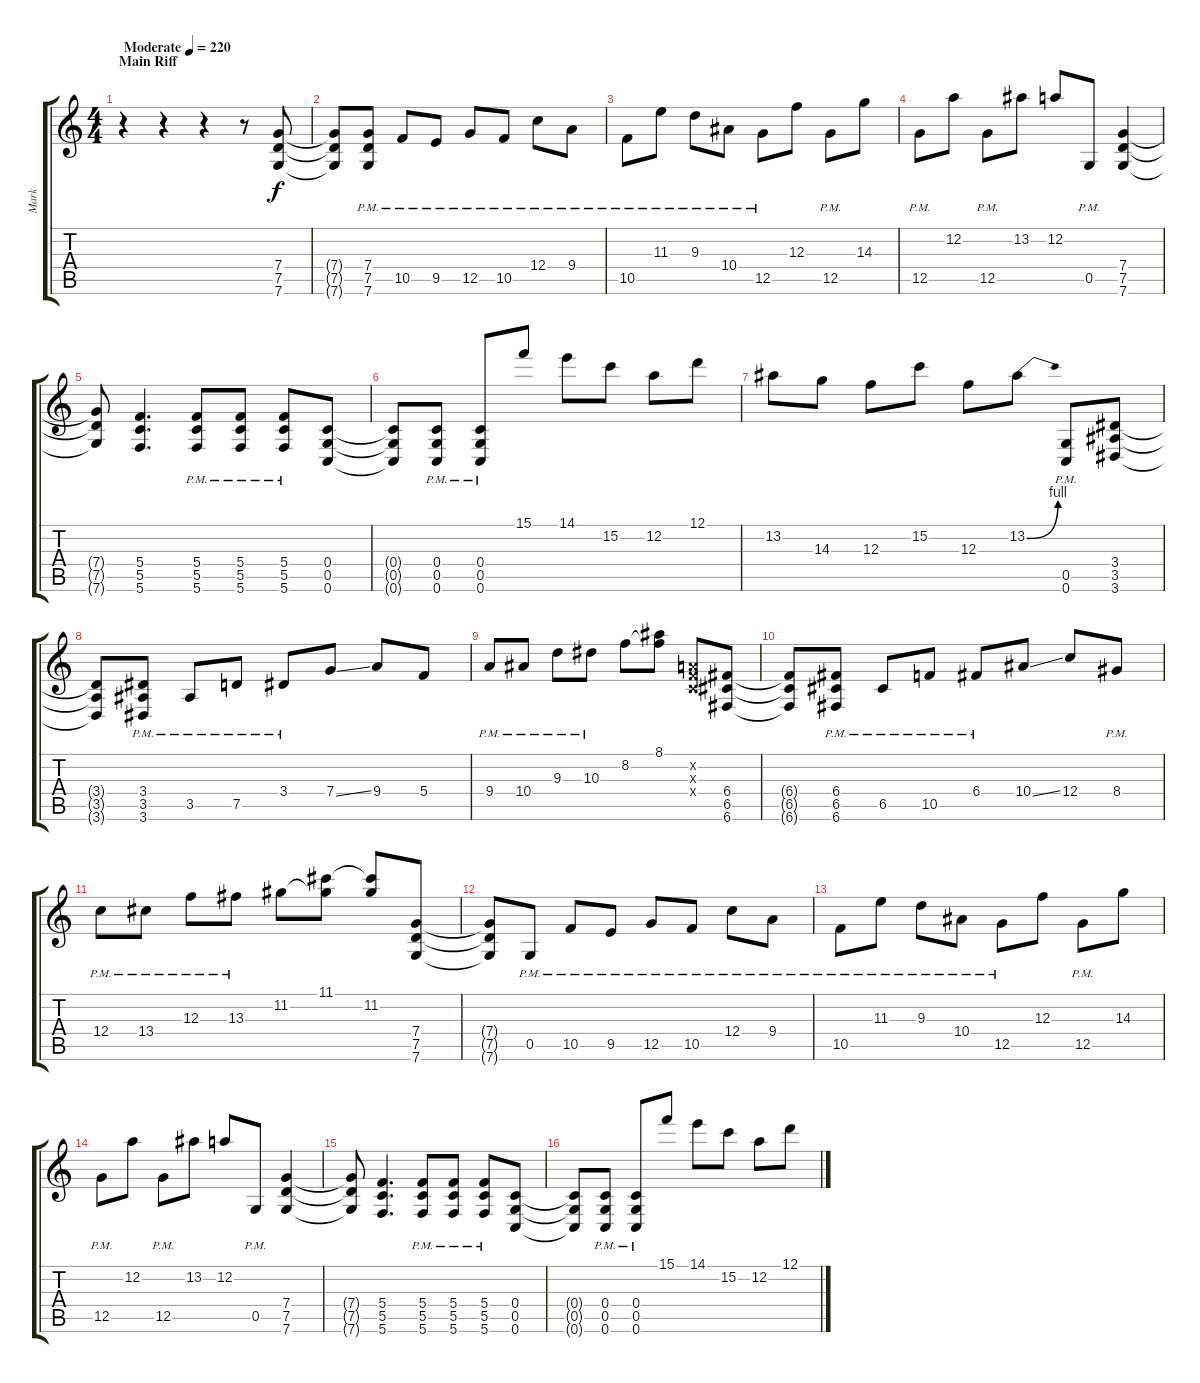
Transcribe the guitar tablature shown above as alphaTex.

\track ("Mark" "Mark") {instrument overdrivenguitar}
\staff {score tabs}
\tuning (D4 A3 F3 C3 G2 C2) {hide}
\ts (4 4)
\section ("" "Main Riff")
\tempo (220 "Moderate")
\clef g2
\ks c
r.4{dy f instrument overdrivenguitar} r.4 r.4 r.8 (7.4 7.5 7.6).8 |
(7.4{t} 7.5{t} 7.6{t}).8 (7.4{pm} 7.5 7.6{pm}).8 10.5{pm}.8 9.5{pm}.8 12.5{pm}.8 10.5{pm}.8 12.4{pm}.8 9.4{pm}.8 |
10.5{pm}.8 11.3{pm}.8 9.3{pm}.8 10.4{pm}.8 12.5{pm}.8 12.3.8 12.5{pm}.8 14.3.8 |
12.5{pm}.8 12.2.8 12.5{pm}.8 13.2.8 12.2.8 0.5{pm}.8 (7.4 7.5 7.6).4 |
(7.4{t} 7.5{t} 7.6{t}).8 (5.4 5.5 5.6).4{d} (5.4{pm} 5.5{pm} 5.6{pm}).8 (5.4{pm} 5.5{pm} 5.6{pm}).8 (5.4{pm} 5.5{pm} 5.6{pm}).8 (0.4 0.5 0.6).8 |
(0.4{t} 0.5{t} 0.6{t}).8 (0.4{pm} 0.5{pm} 0.6{pm}).8 (0.4{pm} 0.5{pm} 0.6{pm}).8 15.1.8 14.1.8 15.2.8 12.2.8 12.1.8 |
13.2.8 14.3.8 12.3.8 15.2.8 12.3.8 13.2{be (bend 0 0 60 4)}.8 (0.5{pm} 0.6{pm}).8 (3.4 3.5 3.6).8 |
(3.4{t} 3.5{t} 3.6{t}).8 (3.4{pm} 3.5{pm} 3.6{pm}).8 3.5{pm}.8 7.5{pm}.8 3.4{pm}.8 7.4{ss}.8 9.4.8 5.4.8 |
9.4{pm}.8 10.4{pm}.8 9.3{pm}.8 10.3{pm}.8 8.2.8 (8.1 8.2{t}).8 (0.2{x} 0.3{x} 0.4{x}).8 (6.4 6.5 6.6).8 |
(6.4{t} 6.5{t} 6.6{t}).8 (6.4{pm} 6.5{pm} 6.6{pm}).8 6.5{pm}.8 10.5{pm}.8 6.4{pm}.8 10.4{ss}.8 12.4.8 8.4{pm}.8 |
12.4{pm}.8 13.4{pm}.8 12.3{pm}.8 13.3{pm}.8 11.2.8 (11.1 11.2{t}).8 (11.1{t} 11.2).8 (7.4 7.5 7.6).8 |
(7.4{t} 7.5{t} 7.6{t}).8 0.5{pm}.8 10.5{pm}.8 9.5{pm}.8 12.5{pm}.8 10.5{pm}.8 12.4{pm}.8 9.4{pm}.8 |
10.5{pm}.8 11.3{pm}.8 9.3{pm}.8 10.4{pm}.8 12.5{pm}.8 12.3.8 12.5{pm}.8 14.3.8 |
12.5{pm}.8 12.2.8 12.5{pm}.8 13.2.8 12.2.8 0.5{pm}.8 (7.4 7.5 7.6).4 |
(7.4{t} 7.5{t} 7.6{t}).8 (5.4 5.5 5.6).4{d} (5.4{pm} 5.5{pm} 5.6{pm}).8 (5.4{pm} 5.5{pm} 5.6{pm}).8 (5.4{pm} 5.5{pm} 5.6{pm}).8 (0.4 0.5 0.6).8 |
(0.4{t} 0.5{t} 0.6{t}).8 (0.4{pm} 0.5{pm} 0.6{pm}).8 (0.4{pm} 0.5{pm} 0.6{pm}).8 15.1.8 14.1.8 15.2.8 12.2.8 12.1.8
